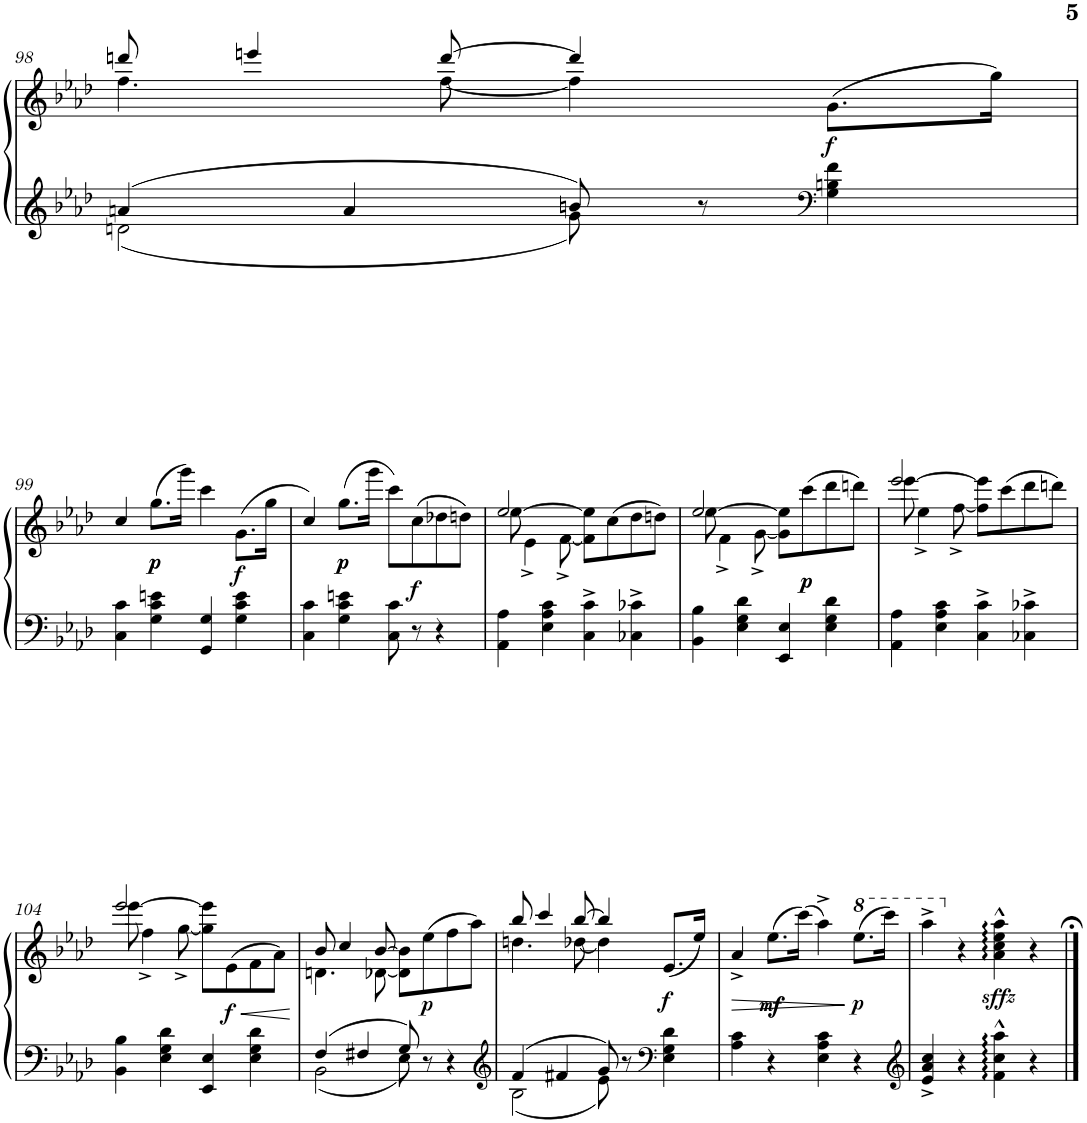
**kern	**kern	**dynam
*part1	*part1	*part1
*staff2	*staff1	*staff1/2
*I"Piano	*	*
*I'Pno.	*	*
!!LO:PB:g=z
*clefG2	*clefG2	*
*k[b-e-a-d-]	*k[b-e-a-d-]	*
*M4/4	*M4/4	*
*met(c)	*met(c)	*
=98	=98	=98
*^	*^	*
4an/	2dn\	8dddn/	4.ff\	.
.	.	4eeen/	.	.
4a/	.	.	.	.
.	.	[8ddd/	[8ff\	.
8bn/	8g\	4ddd/]	4ff\]	.
8r	4.ryy	.	.	.
*clefF4	*	*	*	*
!	!	!	!	!LO:DY:b
4G\ 4Bn\ 4f\	.	(8.g\L	4ryy	f
.	.	16gg\Jk)	.	.
*v	*v	*	*	*
*	*v	*v	*
!!LO:LB:g=z
=99	=99	=99
4C\ 4c\	4cc/	.
!	!	!LO:DY:b
!	!	!LO:DY:n=1:b
4G\ 4c\ 4en\	(8.gg\L	p p
.	16ggg\Jk)	.
4GG/ 4G/	4ccc\	.
!	!	!LO:DY:n=2:b
4G\ 4c\ 4e\	(8.g\L	f
.	16gg\Jk	.
=100	=100	=100
4C\ 4c\	4cc/)	.
!	!	!LO:DY:b
!	!	!LO:DY:n=1:b
4G\ 4c\ 4en\	(8.gg\L	p p
.	16ggg\Jk	.
8C\ 8c\	8ccc\L)	.
!	!	!LO:DY:n=2:b
8r	(8cc\	f
4r	8dd-X\	.
.	8ddn\J)	.
=101	=101	=101
*	*^	*
4AA-\ 4A-\	[2ee-/	8ee-\	.
.	.	4e-^\	.
4E-\ 4A-\ 4c\	.	.	.
.	.	[8f^\	.
4C\^> 4c\^>	8f\] 8ee-\]L	2ryy	.
.	(8cc\	.	.
4C-X\^> 4c-X\^>	8dd-\	.	.
.	8ddn\J)	.	.
=102	=102	=102	=102
4BB-\ 4B-\	[2ee-/	8ee-\	.
.	.	4f^\	.
4E-\ 4G\ 4d-\	.	.	.
.	.	[8g^\	.
4EE-/ 4E-/	8g\] 8ee-\]L	2ryy	.
!	!	!	!LO:DY:b
!	!	!	!LO:DY:n=1:b
.	(8ccc\	.	p p
4E-\ 4G\ 4d-\	8ddd-\	.	.
.	8dddn\J)	.	.
=103	=103	=103	=103
4AA-\ 4A-\	2eee-/	[>8eee-\	.
.	.	4ee-^\	.
4E-\ 4A-\ 4c\	.	.	.
.	.	[8ff^\	.
4C\^> 4c\^>	8ff\] 8eee-\]L	2ryy	.
.	(8ccc\	.	.
4C-X\^> 4c-X\^>	8ddd-\	.	.
.	8dddn\J)	.	.
!!LO:LB:g=z	!!
=104	=104	=104	=104
4BB-\ 4B-\	2eee-/	[>8eee-\	.
.	.	4ff^\	.
4E-\ 4G\ 4d-\	.	.	.
.	.	[8gg^\	.
4EE-/ 4E-/	8gg\] 8eee-\]L	2ryy	.
!	!	!	!LO:HP:b
!	!	!	!LO:DY:n=1:b
.	(8e-\	.	< f
4E-\ 4G\ 4d-\	8f\	.	.
.	8a-\J)	.	.
*	*v	*v	*
.	.	[
=105	=105	=105
*^	*^	*
4F/	2BB-\	8b-/	4.dn\	.
.	.	4cc/	.	.
4F#X/	.	.	.	.
.	.	[8b-/	[8d-X\	.
8G/	8E-\	8d-\] 8b-\]L	2ryy	.
!	!	!	!	!LO:DY:b
8r	4.ryy	(8ee-\	.	p
4r	.	8ff\	.	.
.	.	8aa-\J)	.	.
=106	=106	=106	=106	=106
*clefG2	*	*	*	*
4f/	2B-\	8bb-/	4.ddn\	.
.	.	4ccc/	.	.
4f#X/	.	.	.	.
.	.	[8bb-/	[8dd-X\	.
8g/	8e-\	4bb-/]	4dd-\]	.
8r	4.ryy	.	.	.
*clefF4	*	*	*	*
!	!	!	!	!LO:DY:b
4E-\ 4G\ 4d-\	.	(8.e-/L	4ryy	f
.	.	16ee-/Jk)	.	.
*v	*v	*	*	*
*	*v	*v	*
=107	=107	=107
!	!	!LO:HP:b
4A-\ 4c\	4a-^/	>
!	!	!LO:DY:b
!	!	!LO:DY:n=1:b
4r	(8.ee-\L	mf mf
.	(16ccc\Jk)	.
4E-\ 4A-\ 4c\	4aa-^\)	.
*	*8va	*
!	!	!LO:DY:n=2:b
4r	(8.eee-\L	] p
.	16cccc\Jk)	.
=108	=108	=108
*clefG2	*	*
4e-/^ 4a-/^ 4cc/^	4aaa-^\	.
*	*X8va	*
4r	4r	.
!	!	!LO:DY:b
4f\^^ 4cc\^^ 4aa-\^^	4a-\^^ 4cc\^^ 4ee-\^^ 4aa-\^^	sffz
4r	4r	.
==	==	==
*-	*-	*-
